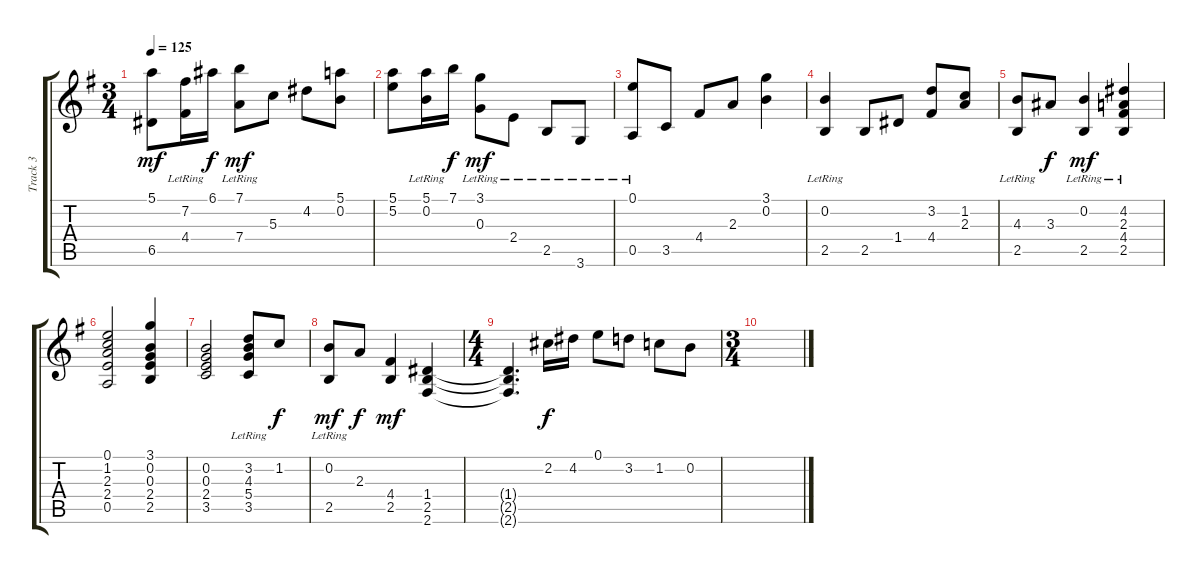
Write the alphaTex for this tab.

\track ("Track 3" "Track 3") {solo instrument acousticguitarnylon}
\staff {score tabs}
\tuning (E4 B3 G3 D3 A2 E2) {hide}
\ts (3 4)
\tempo 125
\clef g2
\ks eminor
(5.1 6.5).8{dy mf} (7.2 4.4{lr}).16 6.1.16{dy f} (7.1{lr} 7.4).8{dy mf} 5.3.8 4.2.8 (5.1 0.2).8 |
(5.1 5.2).8 (5.1 0.2{lr}).16 7.1.16{dy f} (3.1{lr} 0.3{lr}).8{dy mf} 2.4{lr}.8 2.5{lr}.8 3.6{lr}.8 |
(0.1{lr} 0.5).8 3.5.8 4.4.8 2.3.8 (3.1 0.2).4 |
(0.2{lr} 2.5).4 2.5.8 1.4.8 (3.2 4.4).8 (1.2 2.3).8 |
(4.3 2.5{lr}).8 3.3.8{dy f} (0.2 2.5{lr}).4{dy mf} (4.2 2.3 4.4 2.5{lr}).4 |
(0.1 1.2 2.3 2.4 0.5).2 (3.1 0.2 0.3 2.4 2.5).4 |
(0.2 0.3 2.4 3.5).2 (3.2 4.3{lr} 5.4{lr} 3.5{lr}).8 1.2.8{dy f} |
(0.2 2.5{lr}).8{dy mf} 2.3.8{dy f} (4.4 2.5).4{dy mf} (1.4 2.5 2.6).4 |
\ts (4 4)
(1.4{t} 2.5{t} 2.6{t}).4{d} 2.2.16{dy f} 4.2.16 0.1.8 3.2.8 1.2.8 0.2.8 |
\ts (3 4)
